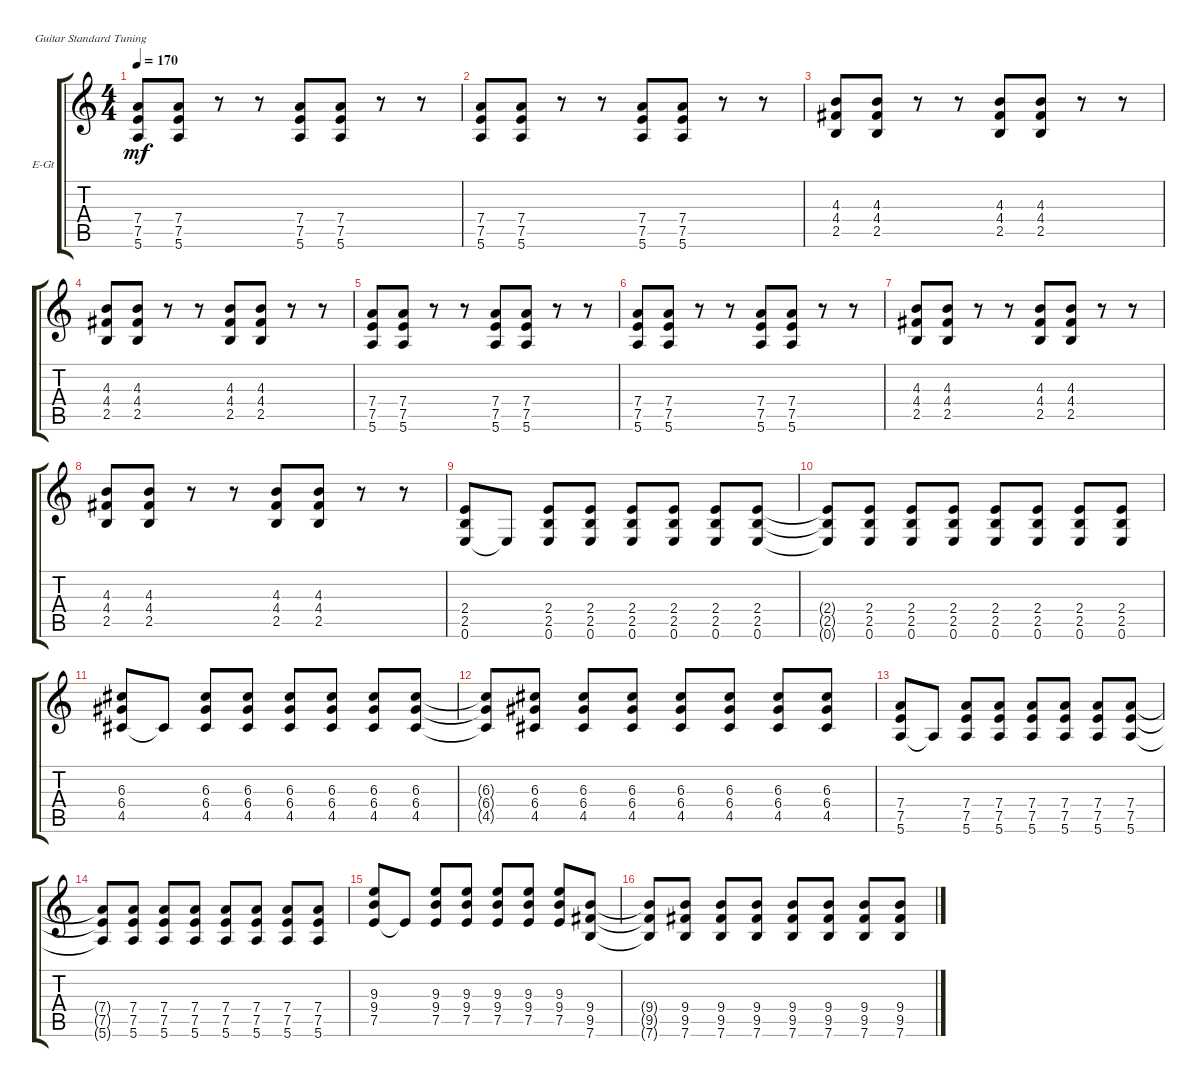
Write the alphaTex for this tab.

\defaultSystemsLayout 4
\bracketExtendMode groupsimilarinstruments
\firstSystemTrackNameOrientation horizontal
\otherSystemsTrackNameOrientation horizontal
\track ("Electric Guitar" "E-Gt") {instrument distortionguitar}
\staff {score tabs}
\tuning (E4 B3 G3 D3 A2 E2)
\ts (4 4)
\tempo 170
\clef g2
\ks c
(5.6 7.5 7.4).8{dy mf} (5.6 7.5 7.4).8 r.8 r.8 (5.6 7.4 7.5).8 (5.6 7.5 7.4).8 r.8 r.8 |
(5.6 7.5 7.4).8 (5.6 7.5 7.4).8 r.8 r.8 (5.6 7.5 7.4).8 (5.6 7.5 7.4).8 r.8 r.8 |
(2.5 4.3 4.4).8 (2.5 4.4 4.3).8 r.8 r.8 (2.5 4.4 4.3).8 (2.5 4.4 4.3).8 r.8 r.8 |
(2.5 4.4 4.3).8 (2.5 4.4 4.3).8 r.8 r.8 (2.5 4.3 4.4).8 (2.5 4.3 4.4).8 r.8 r.8 |
(5.6 7.5 7.4).8 (5.6 7.5 7.4).8 r.8 r.8 (5.6 7.4 7.5).8 (5.6 7.5 7.4).8 r.8 r.8 |
(5.6 7.5 7.4).8 (5.6 7.5 7.4).8 r.8 r.8 (5.6 7.5 7.4).8 (5.6 7.5 7.4).8 r.8 r.8 |
(2.5 4.3 4.4).8 (2.5 4.4 4.3).8 r.8 r.8 (2.5 4.4 4.3).8 (2.5 4.4 4.3).8 r.8 r.8 |
(2.5 4.4 4.3).8 (2.5 4.4 4.3).8 r.8 r.8 (2.5 4.3 4.4).8 (2.5 4.3 4.4).8 r.8 r.8 |
(0.6 2.5 2.4).8 0.6{t}.8 (0.6 2.5 2.4).8 (0.6 2.5 2.4).8 (0.6 2.5 2.4).8 (0.6 2.5 2.4).8 (0.6 2.5 2.4).8 (0.6 2.5 2.4).8 |
(0.6{t} 2.5{t} 2.4{t}).8 (0.6 2.5 2.4).8 (0.6 2.5 2.4).8 (0.6 2.5 2.4).8 (0.6 2.5 2.4).8 (0.6 2.5 2.4).8 (0.6 2.5 2.4).8 (0.6 2.5 2.4).8 |
(4.5 6.4 6.3).8 4.5{t}.8 (4.5 6.4 6.3).8 (4.5 6.4 6.3).8 (4.5 6.4 6.3).8 (4.5 6.4 6.3).8 (4.5 6.4 6.3).8 (4.5 6.4 6.3).8 |
(6.3{t} 6.4{t} 4.5{t}).8 (4.5 6.4 6.3).8 (4.5 6.4 6.3).8 (4.5 6.3 6.4).8 (4.5 6.3 6.4).8 (4.5 6.3 6.4).8 (4.5 6.3 6.4).8 (4.5 6.3 6.4).8 |
(5.6 7.5 7.4).8 5.6{t}.8 (5.6 7.5 7.4).8 (5.6 7.5 7.4).8 (5.6 7.5 7.4).8 (5.6 7.5 7.4).8 (5.6 7.5 7.4).8 (5.6 7.5 7.4).8 |
(7.4{t} 7.5{t} 5.6{t}).8 (5.6 7.5 7.4).8 (5.6 7.5 7.4).8 (5.6 7.5 7.4).8 (5.6 7.5 7.4).8 (5.6 7.5 7.4).8 (5.6 7.5 7.4).8 (5.6 7.5 7.4).8 |
(7.5 9.3 9.4).8 7.5{t}.8 (7.5 9.4 9.3).8 (7.5 9.4 9.3).8 (7.5 9.4 9.3).8 (7.5 9.4 9.3).8 (7.5 9.4 9.3).8 (7.6 9.5 9.4).8 |
(7.6{t} 9.5{t} 9.4{t}).8 (7.6 9.5 9.4).8 (7.6 9.5 9.4).8 (7.6 9.5 9.4).8 (7.6 9.5 9.4).8 (7.6 9.5 9.4).8 (7.6 9.5 9.4).8 (7.6 9.5 9.4).8
